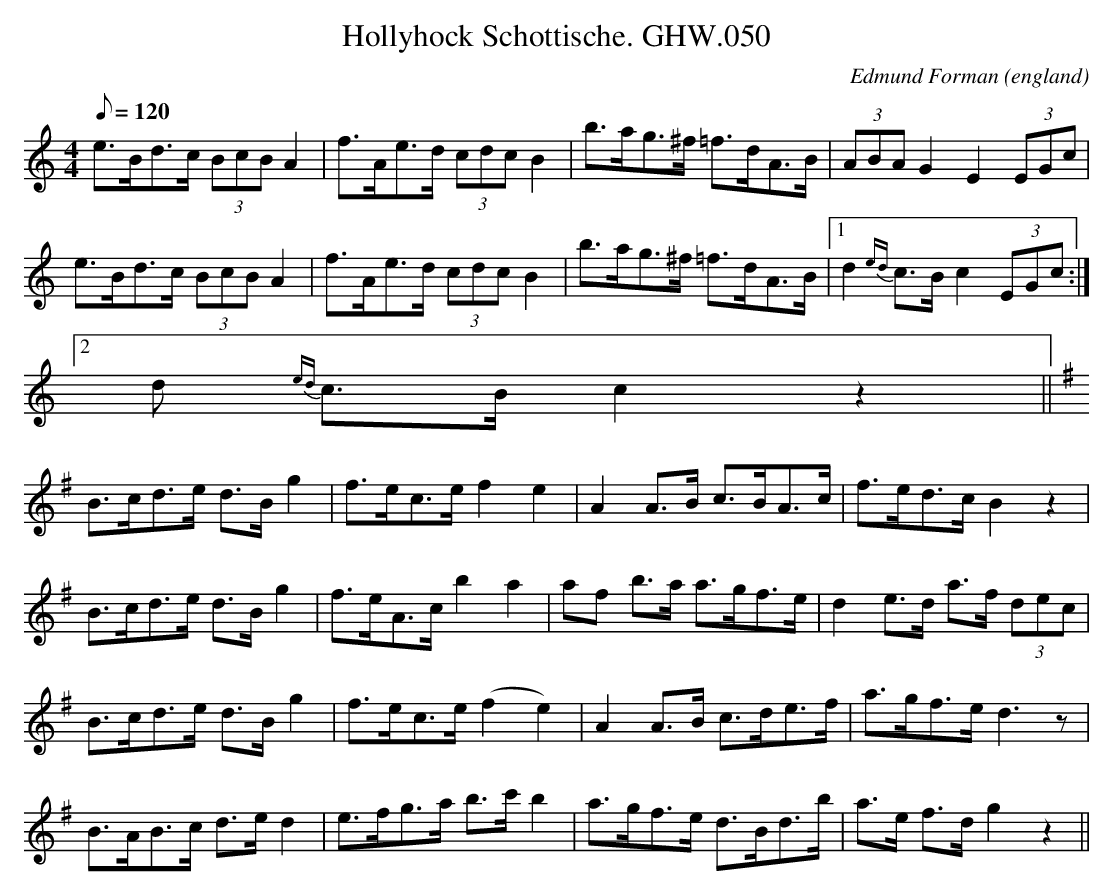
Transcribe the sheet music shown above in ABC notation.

X:1
T:Hollyhock Schottische. GHW.050
O:england
M:4/4
L:1/8
Q:120
C:Edmund Forman
K:C
e>Bd>c (3BcB A2|f>Ae>d (3cdc B2|b>ag>^f =f>dA>B| (3ABA G2 E2 (3EGc|
e>Bd>c (3BcB A2|f>Ae>d (3cdc B2|b>ag>^f =f>dA>B|1d2 {ed} c>B c2 (3EGc:|2
d
2 {ed}c>B c2 z2||
K:G
B>cd>e d>B g2|f>ec>e f2 e2|A2A>B c>BA>c|f>ed>c B2z2|
B>cd>e d>B g2|f>eA>c b2a2|af b>a a>gf>e|d2 e>d a>f (3dec|
B>cd>e d>B g2|f>ec>e (f2 e2)|A2A>B c>de>f|a>gf>e d3 z|
B>AB>c d>e d2| e>fg>a b>c' b2|a>gf>e d>Bd>b|a>e f>d g2 z2||
